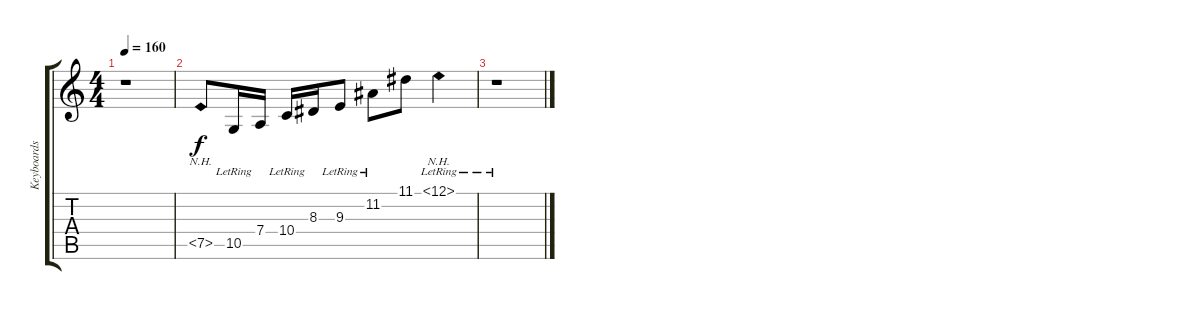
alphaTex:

\track ("Keyboards (Josh)" "Keyboards ") {instrument acousticgrandpiano}
\staff {score tabs}
\tuning (E4 B3 G3 D3 A2 E2) {hide}
\ts (4 4)
\tempo 160
\clef g2
\ks c
r.1{dy f} |
7.5{nh}.8 10.5{lr}.16 7.4.16 10.4{lr}.16 8.3.16 9.3{lr}.8 11.2{lr}.8 11.1.8 12.1{nh lr}.4 |
r.1
